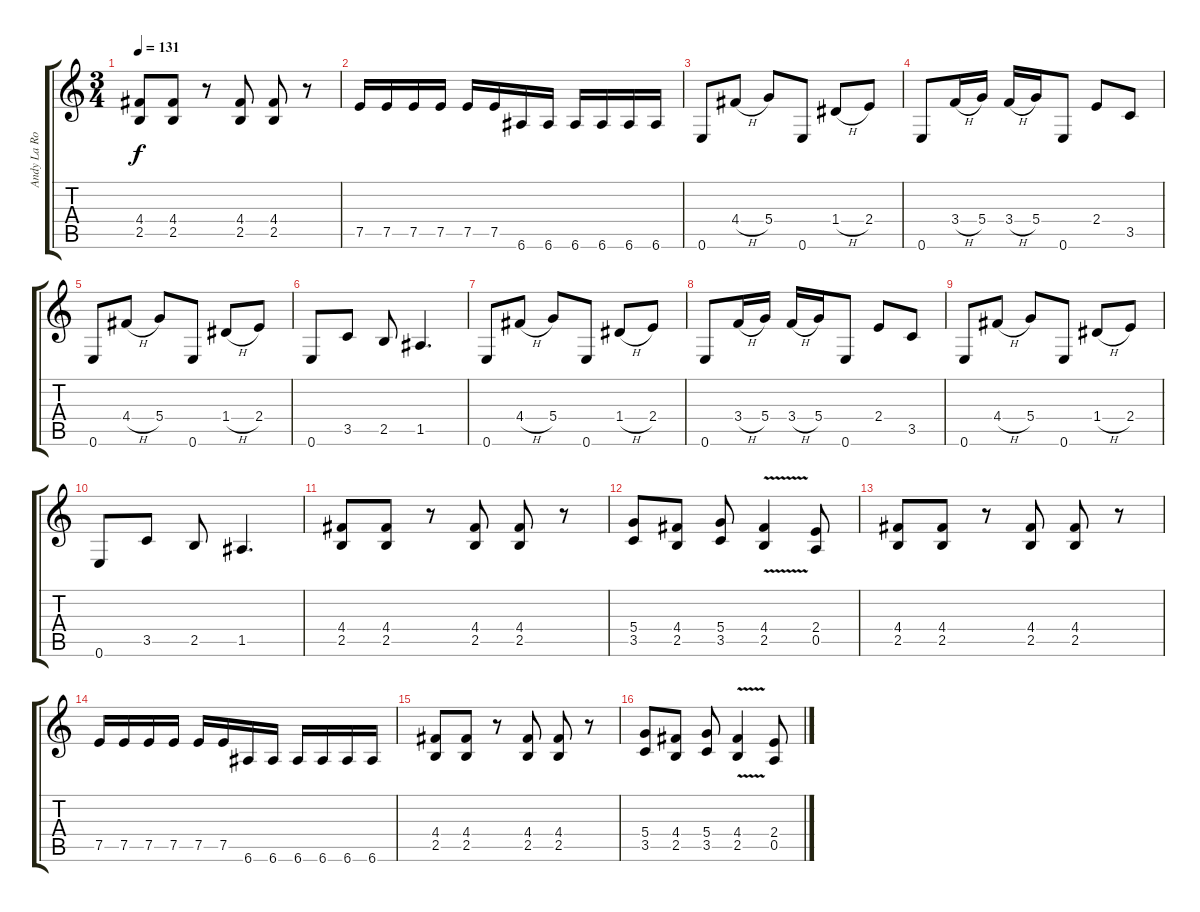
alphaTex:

\track ("Andy La Rocque" "Andy La Ro") {instrument overdrivenguitar}
\staff {score tabs}
\tuning (E4 B3 G3 D3 A2 E2) {hide}
\ts (3 4)
\tempo 131
\clef g2
\ks c
(4.4 2.5).8{dy f} (4.4 2.5).8 r.8 (4.4 2.5).8 (4.4 2.5).8 r.8 |
7.5.16 7.5.16 7.5.16 7.5.16 7.5.16 7.5.16 6.6.16 6.6.16 6.6.16 6.6.16 6.6.16 6.6.16 |
0.6.8 4.4{h}.8 5.4.8 0.6.8 1.4{h}.8 2.4.8 |
0.6.8 3.4{h}.16 5.4.16 3.4{h}.16 5.4.16 0.6.8 2.4.8 3.5.8 |
0.6.8 4.4{h}.8 5.4.8 0.6.8 1.4{h}.8 2.4.8 |
0.6.8 3.5.8 2.5.8 1.5.4{d} |
0.6.8 4.4{h}.8 5.4.8 0.6.8 1.4{h}.8 2.4.8 |
0.6.8 3.4{h}.16 5.4.16 3.4{h}.16 5.4.16 0.6.8 2.4.8 3.5.8 |
0.6.8 4.4{h}.8 5.4.8 0.6.8 1.4{h}.8 2.4.8 |
0.6.8 3.5.8 2.5.8 1.5.4{d} |
(4.4 2.5).8 (4.4 2.5).8 r.8 (4.4 2.5).8 (4.4 2.5).8 r.8 |
(5.4 3.5).8 (4.4 2.5).8 (5.4 3.5).8 (4.4 2.5{v}).4 (2.4 0.5).8 |
(4.4 2.5).8 (4.4 2.5).8 r.8 (4.4 2.5).8 (4.4 2.5).8 r.8 |
7.5.16 7.5.16 7.5.16 7.5.16 7.5.16 7.5.16 6.6.16 6.6.16 6.6.16 6.6.16 6.6.16 6.6.16 |
(4.4 2.5).8 (4.4 2.5).8 r.8 (4.4 2.5).8 (4.4 2.5).8 r.8 |
(5.4 3.5).8 (4.4 2.5).8 (5.4 3.5).8 (4.4 2.5{v}).4 (2.4 0.5).8
